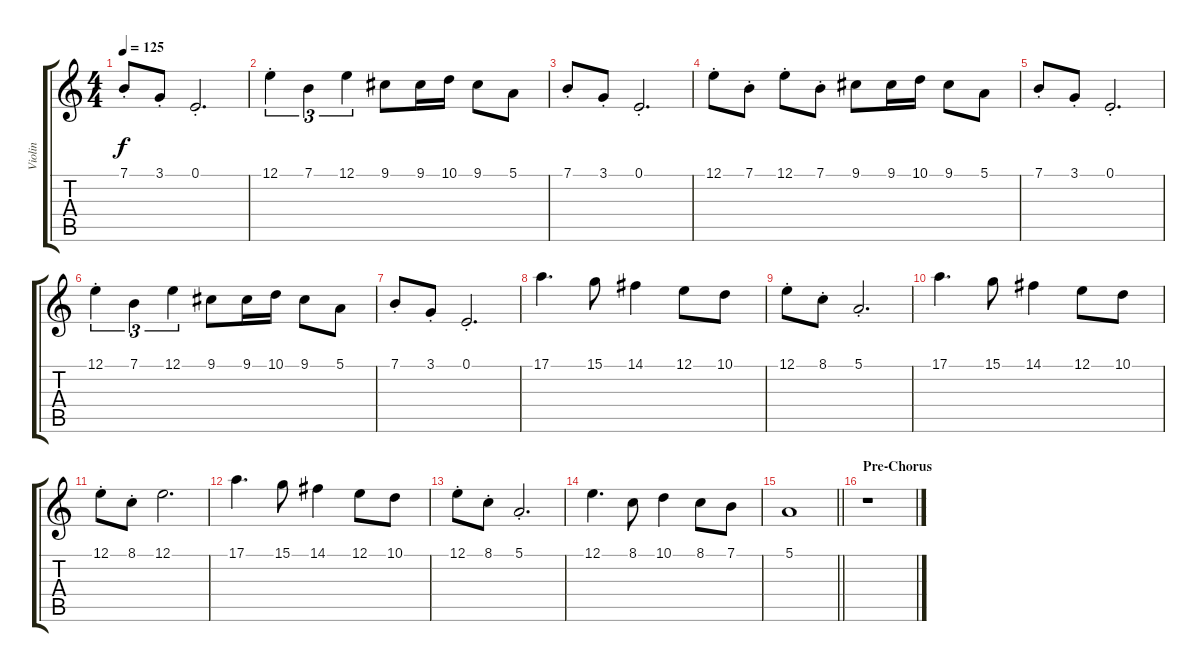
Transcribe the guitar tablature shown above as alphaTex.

\track ("Violin" "Violin") {instrument violin}
\staff {score tabs}
\tuning (E4 B3 G3 D3 A2 E2) {hide}
\ts (4 4)
\tempo 125
\clef g2
\ks c
7.1{st}.8{dy f} 3.1{st}.8 0.1{st}.2{d} |
12.1{st}.4{tu (3 2)} 7.1.4{tu (3 2)} 12.1.4{tu (3 2)} 9.1.8 9.1.16 10.1.16 9.1.8 5.1.8 |
7.1{st}.8 3.1{st}.8 0.1{st}.2{d} |
12.1{st}.8 7.1{st}.8 12.1{st}.8 7.1{st}.8 9.1.8 9.1.16 10.1.16 9.1.8 5.1.8 |
7.1{st}.8 3.1{st}.8 0.1{st}.2{d} |
12.1{st}.4{tu (3 2)} 7.1.4{tu (3 2)} 12.1.4{tu (3 2)} 9.1.8 9.1.16 10.1.16 9.1.8 5.1.8 |
7.1{st}.8 3.1{st}.8 0.1{st}.2{d} |
17.1.4{d} 15.1.8 14.1.4 12.1.8 10.1.8 |
12.1{st}.8 8.1{st}.8 5.1{st}.2{d} |
17.1.4{d} 15.1.8 14.1.4 12.1.8 10.1.8 |
12.1{st}.8 8.1{st}.8 12.1.2{d} |
17.1.4{d} 15.1.8 14.1.4 12.1.8 10.1.8 |
12.1{st}.8 8.1{st}.8 5.1{st}.2{d} |
12.1.4{d} 8.1.8 10.1.4 8.1.8 7.1.8 |
\barLineRight lightlight
5.1.1 |
\section ("" "Pre-Chorus")
r.1
